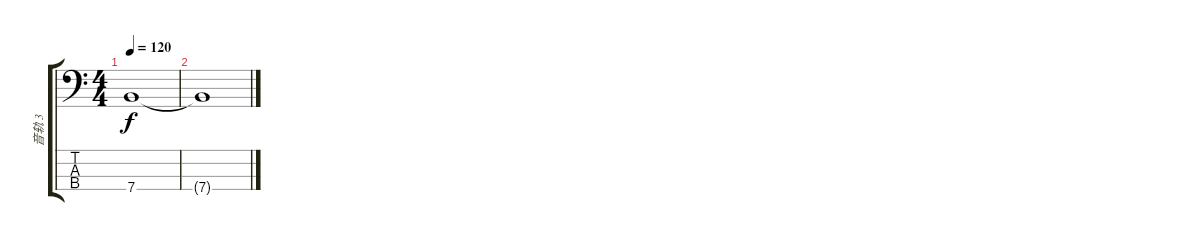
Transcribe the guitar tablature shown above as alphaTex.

\track ("音轨 3" "音轨 3") {instrument electricbassfinger}
\staff {score tabs}
\tuning (G2 D2 A1 E1) {hide}
\ts (4 4)
\tempo 120
\clef f4
\ks c
7.4.1{dy f volume 2} |
7.4{t}.1
